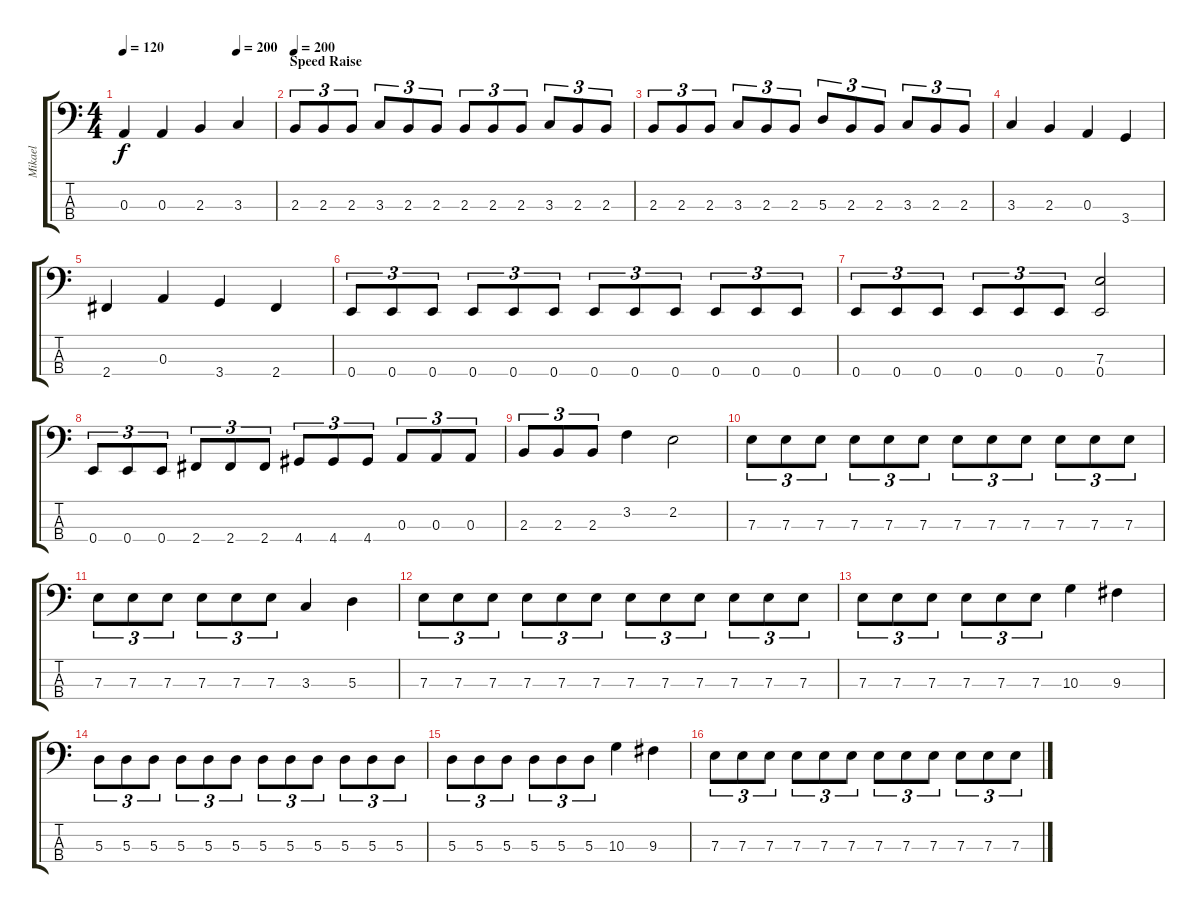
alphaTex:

\track ("Mikael" "Mikael") {instrument electricbasspick}
\staff {score tabs}
\tuning (G2 D2 A1 E1) {hide}
\ts (4 4)
\tempo 120
\tempo (200 0.75)
\clef f4
\ks c
0.3{t}.4{dy f} 0.3.4 2.3.4 3.3.4 |
\section ("" "Speed Raise")
\tempo 200
2.3.8{tu (3 2)} 2.3.8{tu (3 2)} 2.3.8{tu (3 2)} 3.3.8{tu (3 2)} 2.3.8{tu (3 2)} 2.3.8{tu (3 2)} 2.3.8{tu (3 2)} 2.3.8{tu (3 2)} 2.3.8{tu (3 2)} 3.3.8{tu (3 2)} 2.3.8{tu (3 2)} 2.3.8{tu (3 2)} |
2.3.8{tu (3 2)} 2.3.8{tu (3 2)} 2.3.8{tu (3 2)} 3.3.8{tu (3 2)} 2.3.8{tu (3 2)} 2.3.8{tu (3 2)} 5.3.8{tu (3 2)} 2.3.8{tu (3 2)} 2.3.8{tu (3 2)} 3.3.8{tu (3 2)} 2.3.8{tu (3 2)} 2.3.8{tu (3 2)} |
3.3.4 2.3.4 0.3.4 3.4.4 |
2.4.4 0.3.4 3.4.4 2.4.4 |
0.4.8{tu (3 2)} 0.4.8{tu (3 2)} 0.4.8{tu (3 2)} 0.4.8{tu (3 2)} 0.4.8{tu (3 2)} 0.4.8{tu (3 2)} 0.4.8{tu (3 2)} 0.4.8{tu (3 2)} 0.4.8{tu (3 2)} 0.4.8{tu (3 2)} 0.4.8{tu (3 2)} 0.4.8{tu (3 2)} |
0.4.8{tu (3 2)} 0.4.8{tu (3 2)} 0.4.8{tu (3 2)} 0.4.8{tu (3 2)} 0.4.8{tu (3 2)} 0.4.8{tu (3 2)} (7.3 0.4).2 |
0.4.8{tu (3 2)} 0.4.8{tu (3 2)} 0.4.8{tu (3 2)} 2.4.8{tu (3 2)} 2.4.8{tu (3 2)} 2.4.8{tu (3 2)} 4.4.8{tu (3 2)} 4.4.8{tu (3 2)} 4.4.8{tu (3 2)} 0.3.8{tu (3 2)} 0.3.8{tu (3 2)} 0.3.8{tu (3 2)} |
2.3.8{tu (3 2)} 2.3.8{tu (3 2)} 2.3.8{tu (3 2)} 3.2.4 2.2.2 |
7.3.8{tu (3 2)} 7.3.8{tu (3 2)} 7.3.8{tu (3 2)} 7.3.8{tu (3 2)} 7.3.8{tu (3 2)} 7.3.8{tu (3 2)} 7.3.8{tu (3 2)} 7.3.8{tu (3 2)} 7.3.8{tu (3 2)} 7.3.8{tu (3 2)} 7.3.8{tu (3 2)} 7.3.8{tu (3 2)} |
7.3.8{tu (3 2)} 7.3.8{tu (3 2)} 7.3.8{tu (3 2)} 7.3.8{tu (3 2)} 7.3.8{tu (3 2)} 7.3.8{tu (3 2)} 3.3.4 5.3.4 |
7.3.8{tu (3 2)} 7.3.8{tu (3 2)} 7.3.8{tu (3 2)} 7.3.8{tu (3 2)} 7.3.8{tu (3 2)} 7.3.8{tu (3 2)} 7.3.8{tu (3 2)} 7.3.8{tu (3 2)} 7.3.8{tu (3 2)} 7.3.8{tu (3 2)} 7.3.8{tu (3 2)} 7.3.8{tu (3 2)} |
7.3.8{tu (3 2)} 7.3.8{tu (3 2)} 7.3.8{tu (3 2)} 7.3.8{tu (3 2)} 7.3.8{tu (3 2)} 7.3.8{tu (3 2)} 10.3.4 9.3.4 |
5.3.8{tu (3 2)} 5.3.8{tu (3 2)} 5.3.8{tu (3 2)} 5.3.8{tu (3 2)} 5.3.8{tu (3 2)} 5.3.8{tu (3 2)} 5.3.8{tu (3 2)} 5.3.8{tu (3 2)} 5.3.8{tu (3 2)} 5.3.8{tu (3 2)} 5.3.8{tu (3 2)} 5.3.8{tu (3 2)} |
5.3.8{tu (3 2)} 5.3.8{tu (3 2)} 5.3.8{tu (3 2)} 5.3.8{tu (3 2)} 5.3.8{tu (3 2)} 5.3.8{tu (3 2)} 10.3.4 9.3.4 |
7.3.8{tu (3 2)} 7.3.8{tu (3 2)} 7.3.8{tu (3 2)} 7.3.8{tu (3 2)} 7.3.8{tu (3 2)} 7.3.8{tu (3 2)} 7.3.8{tu (3 2)} 7.3.8{tu (3 2)} 7.3.8{tu (3 2)} 7.3.8{tu (3 2)} 7.3.8{tu (3 2)} 7.3.8{tu (3 2)}
